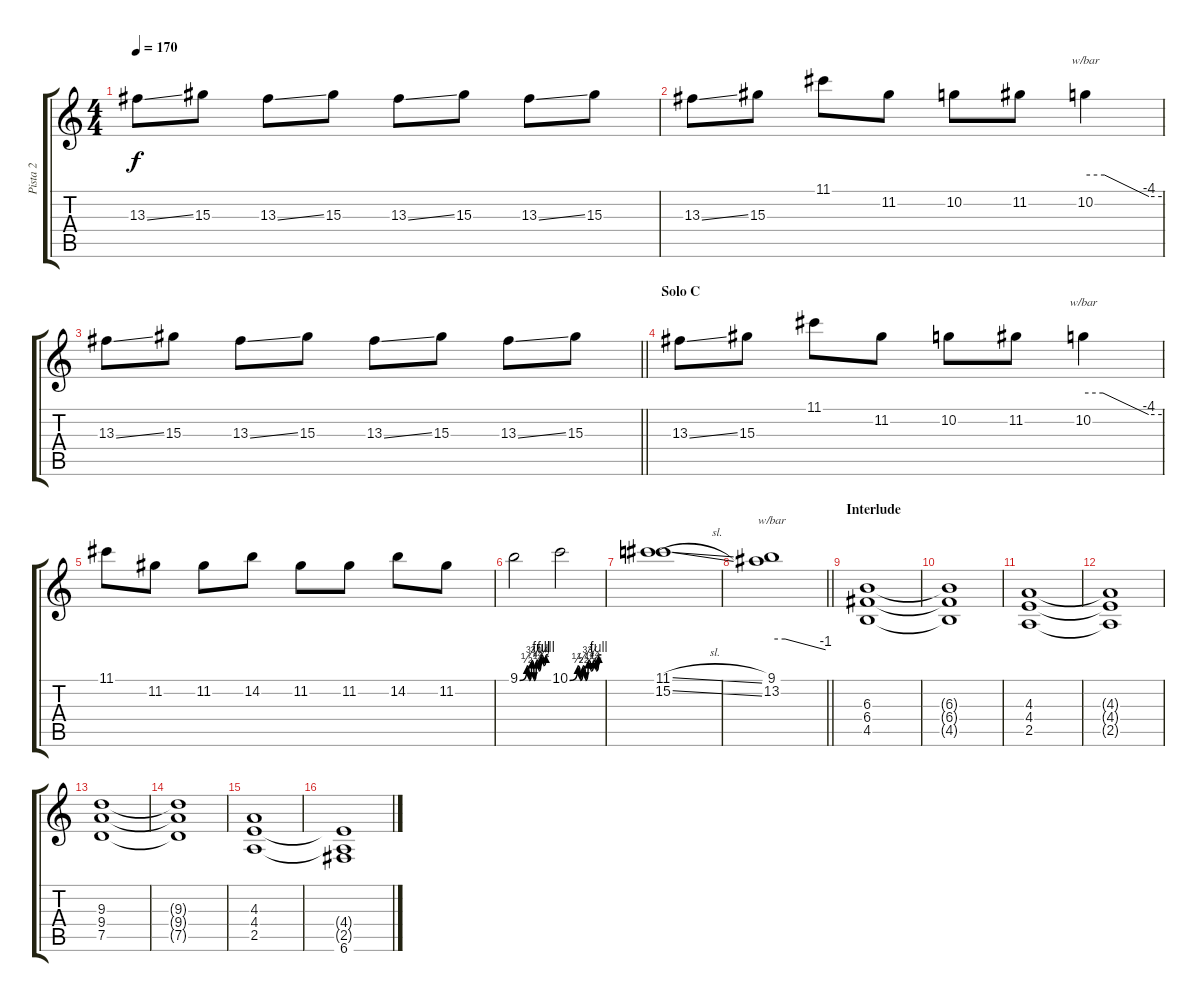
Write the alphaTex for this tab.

\track ("Pista 2" "Pista 2") {instrument distortionguitar}
\staff {score tabs}
\tuning (D4 A3 F3 C3 G2 C2) {hide}
\ts (4 4)
\tempo 170
\clef g2
\ks c
13.3{ss}.8{dy f instrument distortionguitar} 15.3.8 13.3{ss}.8 15.3.8 13.3{ss}.8 15.3.8 13.3{ss}.8 15.3.8 |
13.3{ss}.8 15.3.8 11.1.8{instrument guitarharmonics} 11.2.8 10.2.8 11.2.8 10.2.4{tbe (custom default 0 0 15 0 50 -16 60 -16)} |
\barLineRight lightlight
13.3{ss}.8{instrument distortionguitar} 15.3.8 13.3{ss}.8 15.3.8 13.3{ss}.8 15.3.8 13.3{ss}.8 15.3.8 |
\section ("" "Solo C")
13.3{ss}.8 15.3.8 11.1.8{instrument guitarharmonics} 11.2.8 10.2.8 11.2.8 10.2.4{tbe (custom default 0 0 15 0 50 -16 60 -16)} |
11.1.8 11.2.8 11.2.8 14.2.8 11.2.8 11.2.8 14.2.8 11.2.8 |
9.1{be (custom 0 0 15 2 20 0 25 3 30 0 35 3 40 1 45 4 50 2 55 4 60 4)}.2 10.1{be (custom 0 0 15 2 20 0 25 2 30 0 35 3 40 1 45 3 50 1 55 4 60 4)}.2 |
(11.1{sl} 15.2{sl}).1 |
\barLineRight lightlight
(9.1 13.2).1{tbe (custom default 0 0 15 0 60 -4)} |
\section ("" "Interlude")
(6.3 6.4 4.5).1{instrument distortionguitar} |
(6.3{t} 6.4{t} 4.5{t}).1 |
(4.3 4.4 2.5).1 |
(4.3{t} 4.4{t} 2.5{t}).1 |
(9.3 9.4 7.5).1 |
(9.3{t} 9.4{t} 7.5{t}).1 |
(4.3 4.4 2.5).1 |
(4.4{t} 2.5{t} 6.6).1
